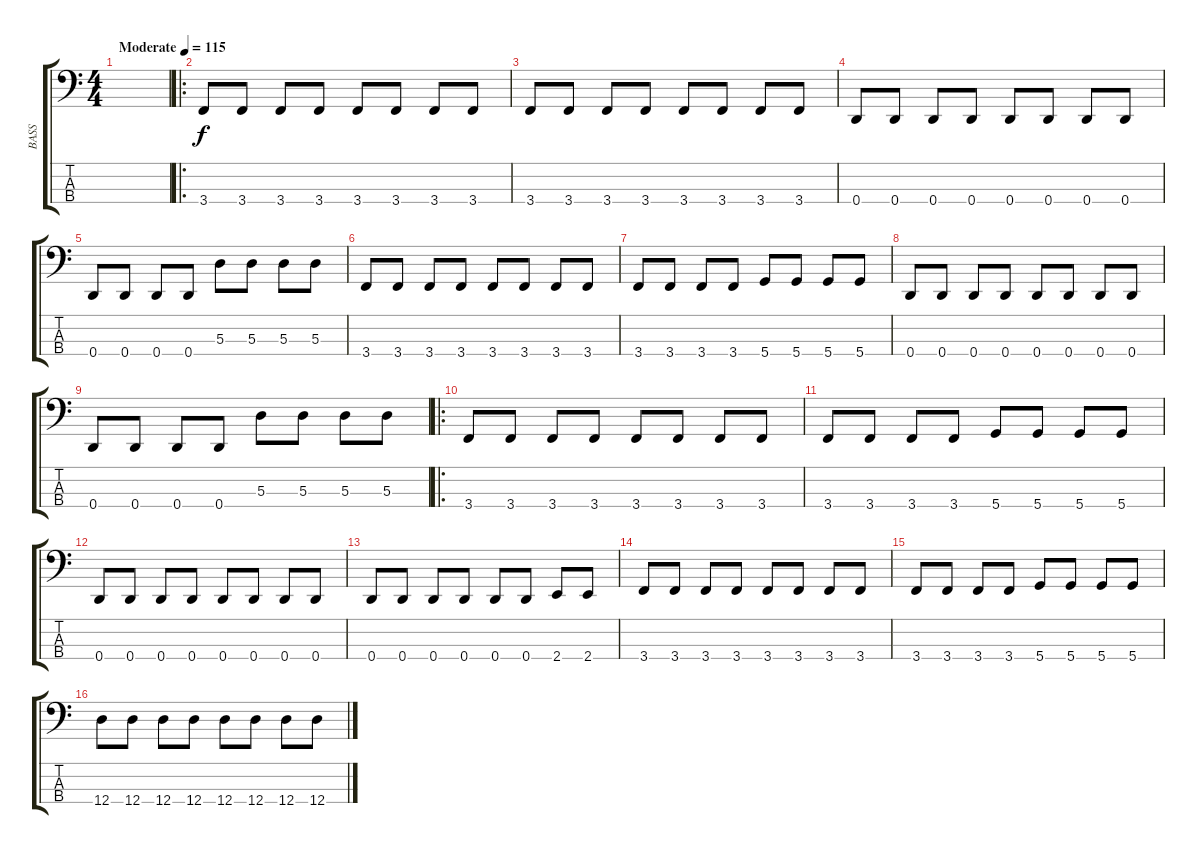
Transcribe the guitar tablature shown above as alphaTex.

\track ("BASS" "BASS") {instrument electricbasspick}
\staff {score tabs}
\tuning (G2 D2 A1 D1) {hide}
\ts (4 4)
\tempo (115 "Moderate")
\clef f4
\ks c
|
\ro
3.4.8 3.4.8 3.4.8 3.4.8 3.4.8 3.4.8 3.4.8 3.4.8 |
3.4.8 3.4.8 3.4.8 3.4.8 3.4.8 3.4.8 3.4.8 3.4.8 |
0.4.8 0.4.8 0.4.8 0.4.8 0.4.8 0.4.8 0.4.8 0.4.8 |
0.4.8 0.4.8 0.4.8 0.4.8 5.3.8 5.3.8 5.3.8 5.3.8 |
3.4.8 3.4.8 3.4.8 3.4.8 3.4.8 3.4.8 3.4.8 3.4.8 |
3.4.8 3.4.8 3.4.8 3.4.8 5.4.8 5.4.8 5.4.8 5.4.8 |
0.4.8 0.4.8 0.4.8 0.4.8 0.4.8 0.4.8 0.4.8 0.4.8 |
0.4.8 0.4.8 0.4.8 0.4.8 5.3.8 5.3.8 5.3.8 5.3.8 |
\ro
3.4.8 3.4.8 3.4.8 3.4.8 3.4.8 3.4.8 3.4.8 3.4.8 |
3.4.8 3.4.8 3.4.8 3.4.8 5.4.8 5.4.8 5.4.8 5.4.8 |
0.4.8 0.4.8 0.4.8 0.4.8 0.4.8 0.4.8 0.4.8 0.4.8 |
0.4.8 0.4.8 0.4.8 0.4.8 0.4.8 0.4.8 2.4.8 2.4.8 |
3.4.8 3.4.8 3.4.8 3.4.8 3.4.8 3.4.8 3.4.8 3.4.8 |
3.4.8 3.4.8 3.4.8 3.4.8 5.4.8 5.4.8 5.4.8 5.4.8 |
12.4.8 12.4.8 12.4.8 12.4.8 12.4.8 12.4.8 12.4.8 12.4.8
